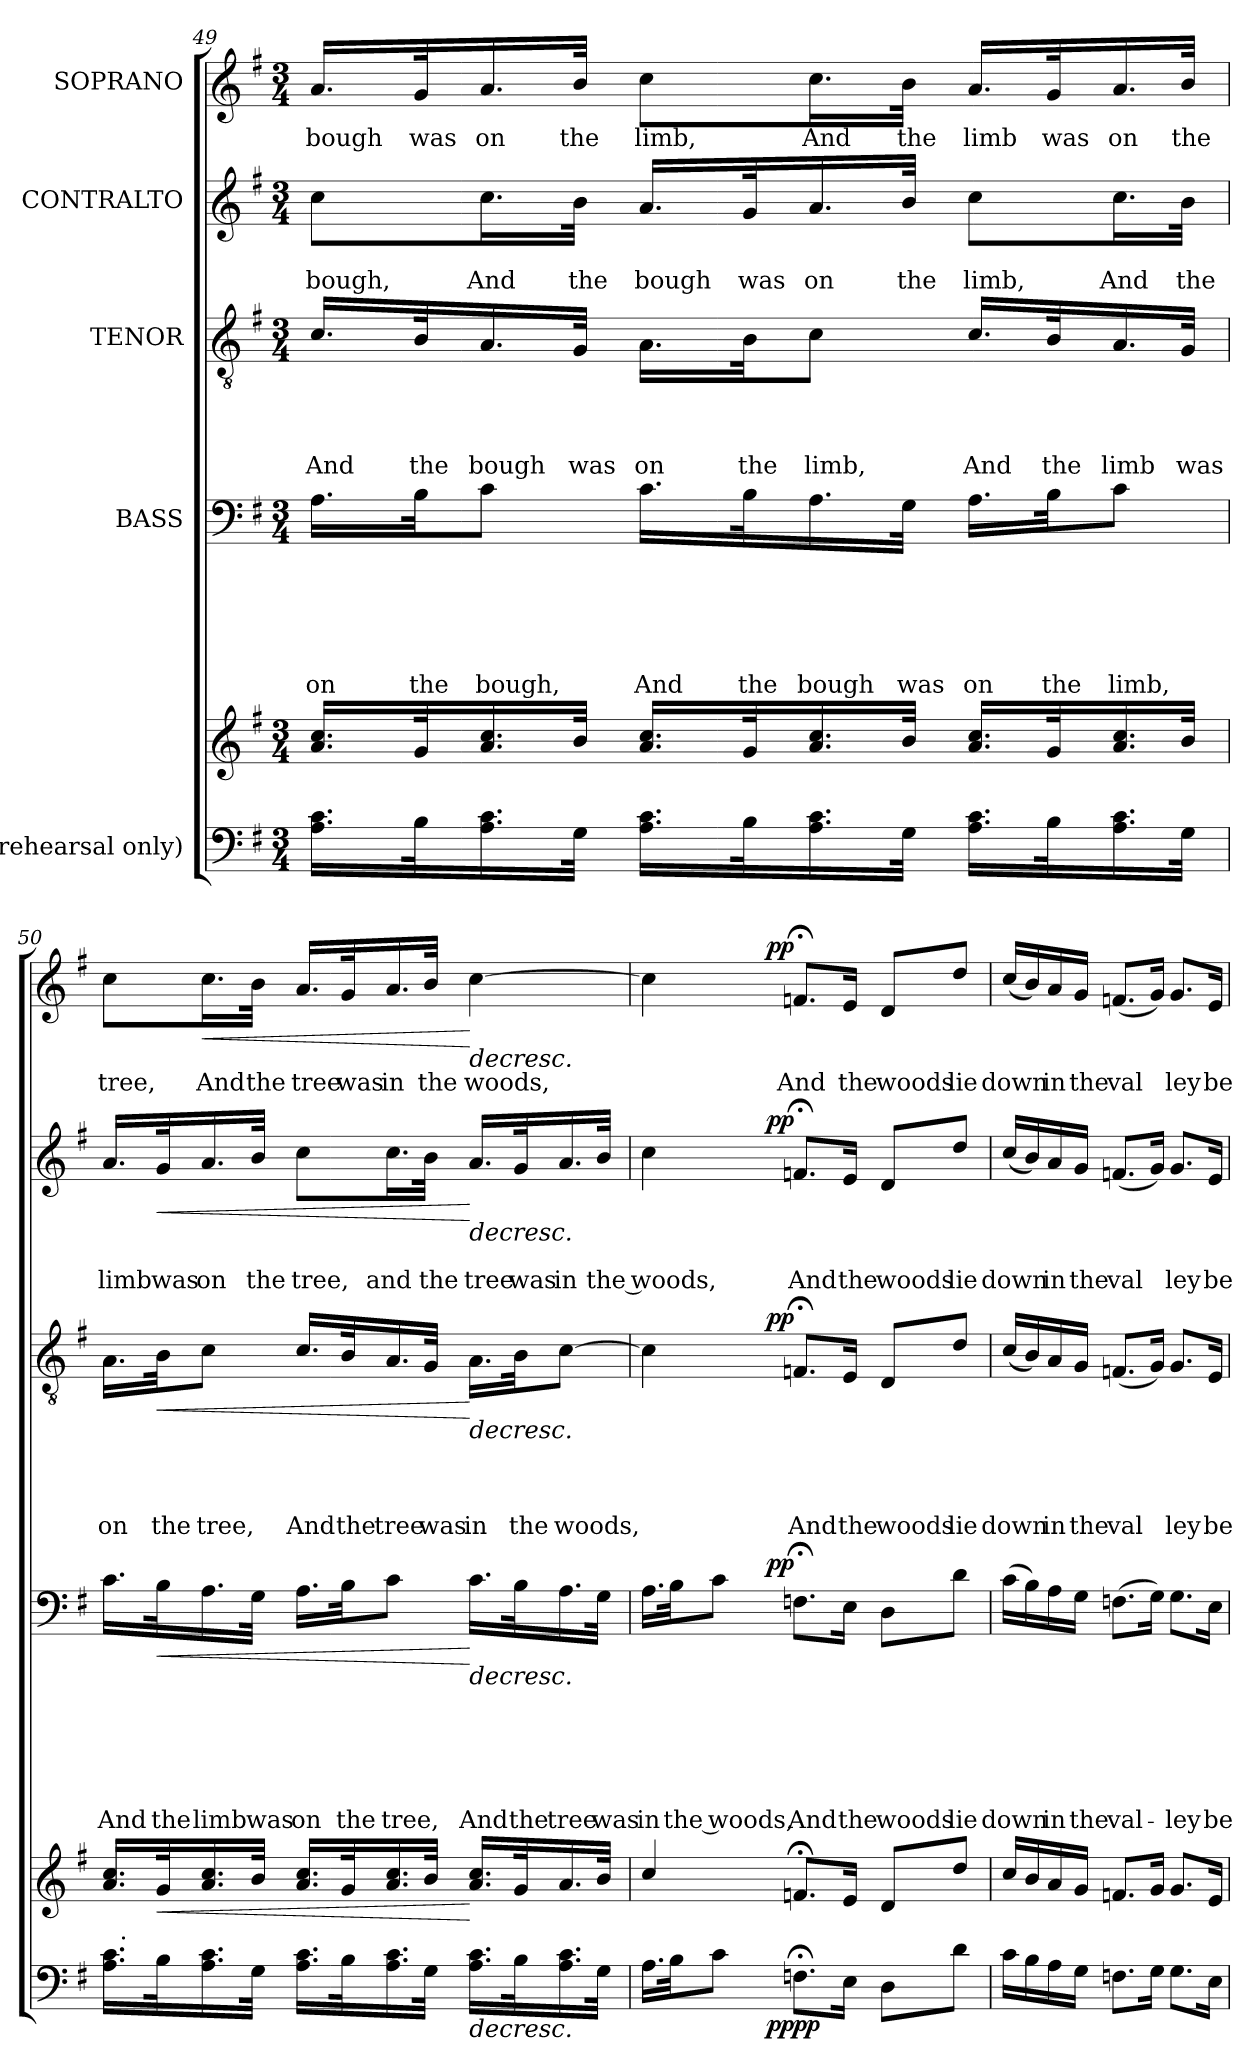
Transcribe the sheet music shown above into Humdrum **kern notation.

**kern	**kern	**dynam	**kern	**text	**text	**text	**text	**text	**text	**dynam	**kern	**text	**text	**text	**text	**dynam	**kern	**text	**text	**dynam	**kern	**text	**dynam
*part5	*part5	*part5	*part4	*part4	*part4	*part4	*part4	*part4	*part4	*part4	*part3	*part3	*part3	*part3	*part3	*part3	*part2	*part2	*part2	*part2	*part1	*part1	*part1
*staff6	*staff5	*staff5/6	*staff4	*staff4	*staff4	*staff4	*staff4	*staff4	*staff4	*staff4	*staff3	*staff3	*staff3	*staff3	*staff3	*staff3	*staff2	*staff2	*staff2	*staff2	*staff1	*staff1	*staff1
*I"(rehearsal only)	*	*	*I"BASS	*	*	*	*	*	*	*	*I"TENOR	*	*	*	*	*	*I"CONTRALTO	*	*	*	*I"SOPRANO	*	*
*clefF4	*clefG2	*	*clefF4	*	*	*	*	*	*	*	*clefGv2	*	*	*	*	*	*clefG2	*	*	*	*clefG2	*	*
*k[f#]	*k[f#]	*	*k[f#]	*	*	*	*	*	*	*	*k[f#]	*	*	*	*	*	*k[f#]	*	*	*	*k[f#]	*	*
*G:	*G:	*	*G:	*	*	*	*	*	*	*	*G:	*	*	*	*	*	*G:	*	*	*	*G:	*	*
*M3/4	*M3/4	*	*M3/4	*	*	*	*	*	*	*	*M3/4	*	*	*	*	*	*M3/4	*	*	*	*M3/4	*	*
=49	=49	=49	=49	=49	=49	=49	=49	=49	=49	=49	=49	=49	=49	=49	=49	=49	=49	=49	=49	=49	=49	=49	=49
!	!	!	!	!	!	!	!	!	!LO:LY:b	!	!	!	!	!	!LO:LY:b	!	!	!	!LO:LY:b	!	!	!LO:LY:b	!
16.A\ 16.c\LL	16.a/ 16.cc/LL	.	16.A\LL	.	.	.	.	.	on	.	16.c/LL	.	.	.	And	.	8cc\L	.	bough,	.	16.a/LL	bough	.
!	!	!	!	!	!	!	!	!	!LO:LY:b	!	!	!	!	!	!LO:LY:b	!	!	!	!	!	!	!LO:LY:b	!
32B\k	32g/k	.	32B\Jk	.	.	.	.	.	the	.	32B/k	.	.	.	the	.	.	.	.	.	32g/k	was	.
!	!	!	!	!	!	!	!	!	!LO:LY:b	!	!	!	!	!	!LO:LY:b	!	!	!	!LO:LY:b	!	!	!LO:LY:b	!
16.A\ 16.c\	16.a/ 16.cc/	.	8c\J	.	.	.	.	.	bough,	.	16.A/	.	.	.	bough	.	16.cc\L	.	And	.	16.a/	on	.
!	!	!	!	!	!	!	!	!	!	!	!	!	!	!	!LO:LY:b	!	!	!	!LO:LY:b	!	!	!LO:LY:b	!
32G\JJk	32b/JJk	.	.	.	.	.	.	.	.	.	32G/JJk	.	.	.	was	.	32b\JJk	.	the	.	32b/JJk	the	.
!	!	!	!	!	!	!	!	!	!LO:LY:b	!	!	!	!	!	!LO:LY:b	!	!	!	!LO:LY:b	!	!	!LO:LY:b	!
16.A\ 16.c\LL	16.a/ 16.cc/LL	.	16.c\LL	.	.	.	.	.	And	.	16.A\LL	.	.	.	on	.	16.a/LL	.	bough	.	8cc\L	limb,	.
!	!	!	!	!	!	!	!	!	!LO:LY:b	!	!	!	!	!	!LO:LY:b	!	!	!	!LO:LY:b	!	!	!	!
32B\k	32g/k	.	32B\k	.	.	.	.	.	the	.	32B\Jk	.	.	.	the	.	32g/k	.	was	.	.	.	.
!	!	!	!	!	!	!	!	!	!LO:LY:b	!	!	!	!	!	!LO:LY:b	!	!	!	!LO:LY:b	!	!	!LO:LY:b	!
16.A\ 16.c\	16.a/ 16.cc/	.	16.A\	.	.	.	.	.	bough	.	8c\J	.	.	.	limb,	.	16.a/	.	on	.	16.cc\L	And	.
!	!	!	!	!	!	!	!	!	!LO:LY:b	!	!	!	!	!	!	!	!	!	!LO:LY:b	!	!	!LO:LY:b	!
32G\JJk	32b/JJk	.	32G\JJk	.	.	.	.	.	was	.	.	.	.	.	.	.	32b/JJk	.	the	.	32b\JJk	the	.
!	!	!	!	!	!	!	!	!	!LO:LY:b	!	!	!	!	!	!LO:LY:b	!	!	!	!LO:LY:b	!	!	!LO:LY:b	!
16.A\ 16.c\LL	16.a/ 16.cc/LL	.	16.A\LL	.	.	.	.	.	on	.	16.c/LL	.	.	.	And	.	8cc\L	.	limb,	.	16.a/LL	limb	.
!	!	!	!	!	!	!	!	!	!LO:LY:b	!	!	!	!	!	!LO:LY:b	!	!	!	!	!	!	!LO:LY:b	!
32B\k	32g/k	.	32B\Jk	.	.	.	.	.	the	.	32B/k	.	.	.	the	.	.	.	.	.	32g/k	was	.
!	!	!	!	!	!	!	!	!	!LO:LY:b	!	!	!	!	!	!LO:LY:b	!	!	!	!LO:LY:b	!	!	!LO:LY:b	!
16.A\ 16.c\	16.a/ 16.cc/	.	8c\J	.	.	.	.	.	limb,	.	16.A/	.	.	.	limb	.	16.cc\L	.	And	.	16.a/	on	.
!	!	!	!	!	!	!	!	!	!	!	!	!	!	!	!LO:LY:b	!	!	!	!LO:LY:b	!	!	!LO:LY:b	!
32G\JJk	32b/JJk	.	.	.	.	.	.	.	.	.	32G/JJk	.	.	.	was	.	32b\JJk	.	the	.	32b/JJk	the	.
!!LO:LB:g=z
=50!	=50!	=50!	=50!	=50!	=50!	=50!	=50!	=50!	=50!	=50!	=50!	=50!	=50!	=50!	=50!	=50!	=50!	=50!	=50!	=50!	=50!	=50!	=50!
!	!	!	!	!	!	!	!	!	!LO:LY:b	!	!	!	!	!	!LO:LY:b	!	!	!	!LO:LY:b	!	!	!LO:LY:b	!
*^	*	*	*	*	*	*	*	*	*	*	*	*	*	*	*	*	*	*	*	*	*	*	*
16.A\ 16.c\LL	48ryy	16.a/ 16.cc/LL	.	16.c\LL	.	.	.	.	.	And	.	16.A\LL	.	.	.	on	.	16.a/LL	.	limb	.	8cc\L	tree,	.
!	!LO:TX:a:t=.	!	!	!	!	!	!	!	!	!	!	!	!	!	!	!	!	!	!	!	!	!	!	!
.	3%2ryy	.	.	.	.	.	.	.	.	.	.	.	.	.	.	.	.	.	.	.	.	.	.	.
!	!	!	!LO:HP:b	!	!	!	!	!	!	!LO:LY:b	!LO:HP:b	!	!	!	!	!LO:LY:b	!LO:HP:b	!	!	!LO:LY:b	!LO:HP:b	!	!	!
32B\k	.	32g/k	<	32B\k	.	.	.	.	.	the	<	32B\Jk	.	.	.	the	<	32g/k	.	was	<	.	.	.
!	!	!	!	!	!	!	!	!	!	!LO:LY:b	!	!	!	!	!	!LO:LY:b	!	!	!	!LO:LY:b	!	!	!LO:LY:b	!LO:HP:b
16.A\ 16.c\	.	16.a/ 16.cc/	.	16.A\	.	.	.	.	.	limb	.	8c\J	.	.	.	tree,	.	16.a/	.	on	.	16.cc\L	And	<
!	!	!	!	!	!	!	!	!	!	!LO:LY:b	!	!	!	!	!	!	!	!	!	!LO:LY:b	!	!	!LO:LY:b	!
32G\JJk	.	32b/JJk	.	32G\JJk	.	.	.	.	.	was	.	.	.	.	.	.	.	32b/JJk	.	the	.	32b\JJk	the	.
!	!	!	!	!	!	!	!	!	!	!LO:LY:b	!	!	!	!	!	!LO:LY:b	!	!	!	!LO:LY:b	!	!	!LO:LY:b	!
16.A\ 16.c\LL	.	16.a/ 16.cc/LL	.	16.A\LL	.	.	.	.	.	on	.	16.c/LL	.	.	.	And	.	8cc\L	.	tree,	.	16.a/LL	tree	.
!	!	!	!	!	!	!	!	!	!	!LO:LY:b	!	!	!	!	!	!LO:LY:b	!	!	!	!	!	!	!LO:LY:b	!
32B\k	.	32g/k	.	32B\Jk	.	.	.	.	.	the	.	32B/k	.	.	.	the	.	.	.	.	.	32g/k	was	.
!	!	!	!	!	!	!	!	!	!	!LO:LY:b	!	!	!	!	!	!LO:LY:b	!	!	!	!LO:LY:b	!	!	!LO:LY:b	!
16.A\ 16.c\	.	16.a/ 16.cc/	.	8c\J	.	.	.	.	.	tree,	.	16.A/	.	.	.	tree	.	16.cc\L	.	and	.	16.a/	in	.
!	!	!	!	!	!	!	!	!	!	!	!	!	!	!	!	!LO:LY:b	!	!	!	!LO:LY:b	!	!	!LO:LY:b	!
32G\JJk	.	32b/JJk	.	.	.	.	.	.	.	.	.	32G/JJk	.	.	.	was	.	32b\JJk	.	the	.	32b/JJk	the	.
!	!	!	!LO:HP:b=2	!	!	!	!	!	!	!LO:LY:b	!LO:HP:n=1:b	!	!	!	!	!LO:LY:b	!LO:HP:n=1:b	!	!	!LO:LY:b	!LO:HP:n=1:b	!	!LO:LY:b	!LO:HP:n=1:b
16.A\ 16.c\LL	.	16.a/ 16.cc/LL	> [	16.c\LL	.	.	.	.	.	And	[ >	16.A\LL	.	.	.	in	[ >	16.a/LL	.	tree	[ >	[>4cc\	woods,	[ >
!	!	!	!	!	!	!	!	!	!	!LO:LY:b	!	!	!	!	!	!LO:LY:b	!	!	!	!LO:LY:b	!	!	!	!
32B\k	.	32g/k	.	32B\k	.	.	.	.	.	the	.	32B\Jk	.	.	.	the	.	32g/k	.	was	.	.	.	.
!	!	!	!	!	!	!	!	!	!	!LO:LY:b	!	!	!	!	!	!LO:LY:b	!	!	!	!LO:LY:b	!	!	!	!
16.A\ 16.c\	.	16.a/	.	16.A\	.	.	.	.	.	tree	.	[>8c\J	.	.	.	woods,	.	16.a/	.	in	.	.	.	.
.	24.ryy	.	.	.	.	.	.	.	.	.	.	.	.	.	.	.	.	.	.	.	.	.	.	.
!	!	!	!	!	!	!	!	!	!	!LO:LY:b	!	!	!	!	!	!	!	!	!	!LO:LY:b	!	!	!	!
32G\JJk	.	32b/JJk	.	32G\JJk	.	.	.	.	.	was	.	.	.	.	.	.	.	32b/JJk	.	the woods,	.	.	.	.
=51!	=51!	=51!	=51!	=51!	=51!	=51!	=51!	=51!	=51!	=51!	=51!	=51!	=51!	=51!	=51!	=51!	=51!	=51!	=51!	=51!	=51!	=51!	=51!	=51!
!	!	!	!	!	!	!	!	!	!	!LO:LY:b	!	!	!	!	!	!	!	!	!	!	!	!	!	!
*	*	*^	*	*^	*	*	*	*	*	*	*	*^	*	*	*	*	*	*^	*	*	*	*^	*	*
16.A\LL	8..ryy	4cc/	8..ryy	.	16.A\LL	8..ryy	.	.	.	.	.	in	.	4c\]	8..ryy	.	.	.	.	.	4cc\	8..ryy	.	.	.	4cc\]	8..ryy	.	.
!	!	!	!	!	!	!	!	!	!	!	!	!LO:LY:b	!	!	!	!	!	!	!	!	!	!	!	!	!	!	!	!	!
32B\Jk	.	.	.	.	32B\Jk	.	.	.	.	.	.	the woods,	.	.	.	.	.	.	.	.	.	.	.	.	.	.	.	.	.
8c\J	.	.	.	.	8c\J	.	.	.	.	.	.	.	.	.	.	.	.	.	.	.	.	.	.	.	.	.	.	.	.
!	!	!	!	!LO:DY:b=2	!	!	!	!	!	!	!	!	!	!	!	!	!	!	!	!	!	!	!	!	!	!	!	!	!
!	!	!	!	!LO:DY:n=1:b	!	!	!	!	!	!	!	!	!LO:DY:a	!	!	!	!	!	!	!LO:DY:a	!	!	!	!	!LO:DY:a	!	!	!	!LO:DY:a
.	2ryy	.	2ryy	pp pp	.	2ryy	.	.	.	.	.	.	pp	.	2ryy	.	.	.	.	pp	.	2ryy	.	.	pp	.	2ryy	.	pp
!	!	!	!	!	!	!	!	!	!	!	!	!LO:LY:b	!	!	!	!	!	!	!LO:LY:b	!	!	!	!	!LO:LY:b	!	!	!	!LO:LY:b	!
8.Fn;<\L	.	8.fn;/L	.	]	8.Fn;<\L	.	.	.	.	.	.	And	]	8.Fn;/L	.	.	.	.	And	]	8.fn;/L	.	.	And	]	8.fn;/L	.	And	]
!	!	!	!	!	!	!	!	!	!	!	!	!LO:LY:b	!	!	!	!	!	!	!LO:LY:b	!	!	!	!	!LO:LY:b	!	!	!	!LO:LY:b	!
16E\Jk	.	16e/Jk	.	.	16E\Jk	.	.	.	.	.	.	the	.	16E/Jk	.	.	.	.	the	.	16e/Jk	.	.	the	.	16e/Jk	.	the	.
!	!	!	!	!	!	!	!	!	!	!	!	!LO:LY:b	!	!	!	!	!	!	!LO:LY:b	!	!	!	!	!LO:LY:b	!	!	!	!LO:LY:b	!
8D\L	.	8d/L	.	.	8D\L	.	.	.	.	.	.	woods	.	8D/L	.	.	.	.	woods	.	8d/L	.	.	woods	.	8d/L	.	woods	.
!	!	!	!	!	!	!	!	!	!	!	!	!LO:LY:b	!	!	!	!	!	!	!LO:LY:b	!	!	!	!	!LO:LY:b	!	!	!	!LO:LY:b	!
8d\J	.	8dd/J	.	.	8d\J	.	.	.	.	.	.	lie	.	8d/J	.	.	.	.	lie	.	8dd/J	.	.	lie	.	8dd/J	.	lie	.
.	32ryy	.	32ryy	.	.	32ryy	.	.	.	.	.	.	.	.	32ryy	.	.	.	.	.	.	32ryy	.	.	.	.	32ryy	.	.
=52!	=52!	=52!	=52!	=52!	=52!	=52!	=52!	=52!	=52!	=52!	=52!	=52!	=52!	=52!	=52!	=52!	=52!	=52!	=52!	=52!	=52!	=52!	=52!	=52!	=52!	=52!	=52!	=52!	=52!
!	!	!	!	!	!	!	!	!	!	!	!	!LO:LY:b	!	!	!	!	!	!	!LO:LY:b	!	!	!	!	!LO:LY:b	!	!	!	!LO:LY:b	!
*v	*v	*	*	*	*v	*v	*	*	*	*	*	*	*	*v	*v	*	*	*	*	*	*v	*v	*	*	*	*v	*v	*	*
*	*v	*v	*	*	*	*	*	*	*	*	*	*	*	*	*	*	*	*	*	*	*	*	*	*
16c\LL	16cc/LL	.	(>16c\LL	.	.	.	.	.	down	.	(<16c/LL	.	.	.	down	.	(<16cc/LL	.	down	.	(<16cc/LL	down	.
16B\	16b/	.	16B\)	.	.	.	.	.	.	.	16B/)	.	.	.	.	.	16b/)	.	.	.	16b/)	.	.
!	!	!	!	!	!	!	!	!	!LO:LY:b	!	!	!	!	!	!LO:LY:b	!	!	!	!LO:LY:b	!	!	!LO:LY:b	!
16A\	16a/	.	16A\	.	.	.	.	.	in	.	16A/	.	.	.	in	.	16a/	.	in	.	16a/	in	.
!	!	!	!	!	!	!	!	!	!LO:LY:b	!	!	!	!	!	!LO:LY:b	!	!	!	!LO:LY:b	!	!	!LO:LY:b	!
16G\JJ	16g/JJ	.	16G\JJ	.	.	.	.	.	the	.	16G/JJ	.	.	.	the	.	16g/JJ	.	the	.	16g/JJ	the	.
!	!	!	!	!	!	!	!	!	!LO:LY:b	!	!	!	!	!	!LO:LY:b	!	!	!	!LO:LY:b	!	!	!LO:LY:b	!
8.Fn\L	8.fn/L	.	(>8.Fn\L	.	.	.	.	.	val-	.	(<8.Fn/L	.	.	.	val	.	(<8.fn/L	.	val	.	(<8.fn/L	val	.
16G\Jk	16g/Jk	.	16G\Jk)	.	.	.	.	.	.	.	16G/Jk)	.	.	.	.	.	16g/Jk)	.	.	.	16g/Jk)	.	.
!	!	!	!	!	!	!	!	!	!LO:LY:b	!	!	!	!	!	!LO:LY:b	!	!	!	!LO:LY:b	!	!	!LO:LY:b	!
8.G\L	8.g/L	.	8.G\L	.	.	.	.	.	-ley	.	8.G/L	.	.	.	ley	.	8.g/L	.	ley	.	8.g/L	ley	.
!	!	!	!	!	!	!	!	!	!LO:LY:b	!	!	!	!	!	!LO:LY:b	!	!	!	!LO:LY:b	!	!	!LO:LY:b	!
16E\Jk	16e/Jk	.	16E\Jk	.	.	.	.	.	be-	.	16E/Jk	.	.	.	be	.	16e/Jk	.	be	.	16e/Jk	be	.
=!	=!	=!	=!	=!	=!	=!	=!	=!	=!	=!	=!	=!	=!	=!	=!	=!	=!	=!	=!	=!	=!	=!	=!
*-	*-	*-	*-	*-	*-	*-	*-	*-	*-	*-	*-	*-	*-	*-	*-	*-	*-	*-	*-	*-	*-	*-	*-
